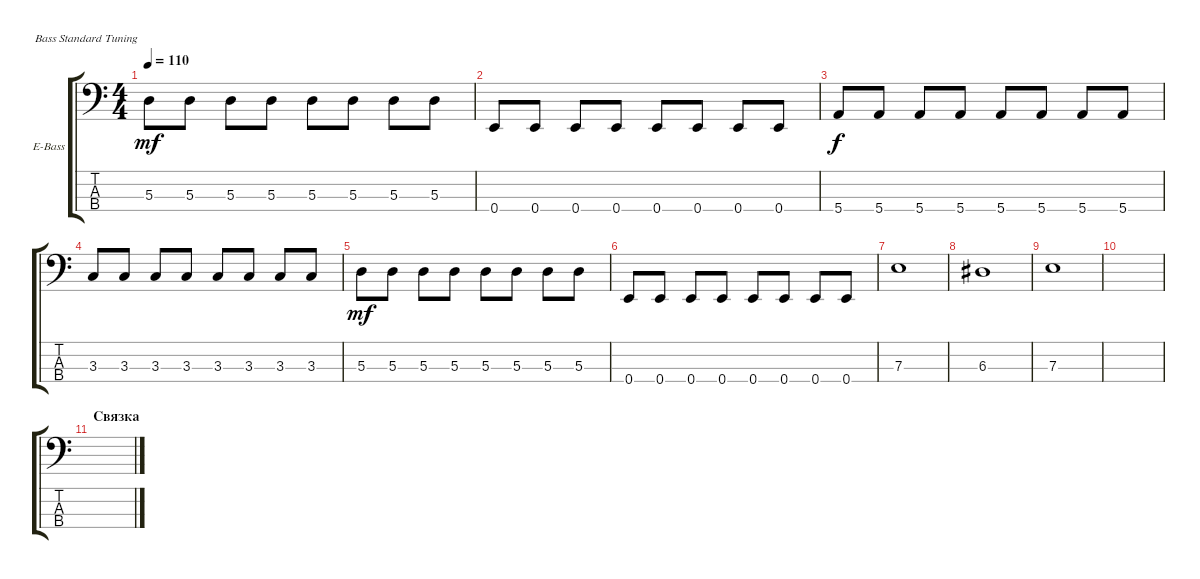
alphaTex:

\defaultSystemsLayout 4
\bracketExtendMode groupsimilarinstruments
\firstSystemTrackNameOrientation horizontal
\otherSystemsTrackNameOrientation horizontal
\track ("А. Андреев" "E-Bass") {instrument electricbassfinger}
\staff {score tabs}
\tuning (G2 D2 A1 E1)
\ts (4 4)
\tempo 110
\clef f4
\ks c
5.3.8{dy mf} 5.3.8 5.3.8 5.3.8 5.3.8 5.3.8 5.3.8 5.3.8 |
0.4.8 0.4.8 0.4.8 0.4.8 0.4.8 0.4.8 0.4.8 0.4.8 |
5.4.8{dy f} 5.4.8 5.4.8 5.4.8 5.4.8 5.4.8 5.4.8 5.4.8 |
3.3.8 3.3.8 3.3.8 3.3.8 3.3.8 3.3.8 3.3.8 3.3.8 |
5.3.8{dy mf} 5.3.8 5.3.8 5.3.8 5.3.8 5.3.8 5.3.8 5.3.8 |
0.4.8 0.4.8 0.4.8 0.4.8 0.4.8 0.4.8 0.4.8 0.4.8 |
7.3.1 |
6.3.1 |
7.3.1 |
|
\section ("" "Связка")
